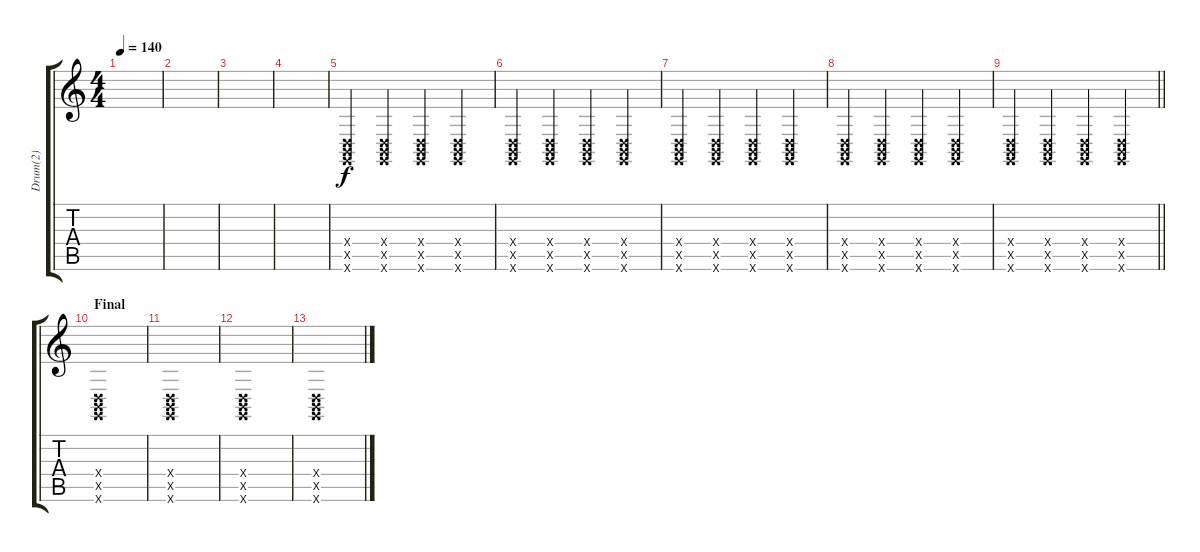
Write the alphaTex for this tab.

\track ("Drum(2)" "Drum(2)") {instrument synthdrum}
\staff {score tabs}
\tuning (E4 B3 G3 D3 A2 E2) {hide}
\ts (4 4)
\tempo 140
\clef g2
\ks c
|
|
|
|
(0.4{x} 2.5{x} 3.6{x}).4 (0.4{x} 2.5{x} 3.6{x}).4 (0.4{x} 2.5{x} 3.6{x}).4 (0.4{x} 2.5{x} 3.6{x}).4 |
(0.4{x} 2.5{x} 3.6{x}).4 (0.4{x} 2.5{x} 3.6{x}).4 (0.4{x} 2.5{x} 3.6{x}).4 (0.4{x} 2.5{x} 3.6{x}).4 |
(0.4{x} 2.5{x} 3.6{x}).4 (0.4{x} 2.5{x} 3.6{x}).4 (0.4{x} 2.5{x} 3.6{x}).4 (0.4{x} 2.5{x} 3.6{x}).4 |
(0.4{x} 2.5{x} 3.6{x}).4 (0.4{x} 2.5{x} 3.6{x}).4 (0.4{x} 2.5{x} 3.6{x}).4 (0.4{x} 2.5{x} 3.6{x}).4 |
\barLineRight lightlight
(0.4{x} 2.5{x} 3.6{x}).4 (0.4{x} 2.5{x} 3.6{x}).4 (0.4{x} 2.5{x} 3.6{x}).4 (0.4{x} 2.5{x} 3.6{x}).4 |
\section ("" "Final")
(0.4{x} 2.5{x} 3.6{x}).1 |
(0.4{x} 2.5{x} 3.6{x}).1 |
(0.4{x} 2.5{x} 3.6{x}).1 |
(0.4{x} 2.5{x} 3.6{x}).1
